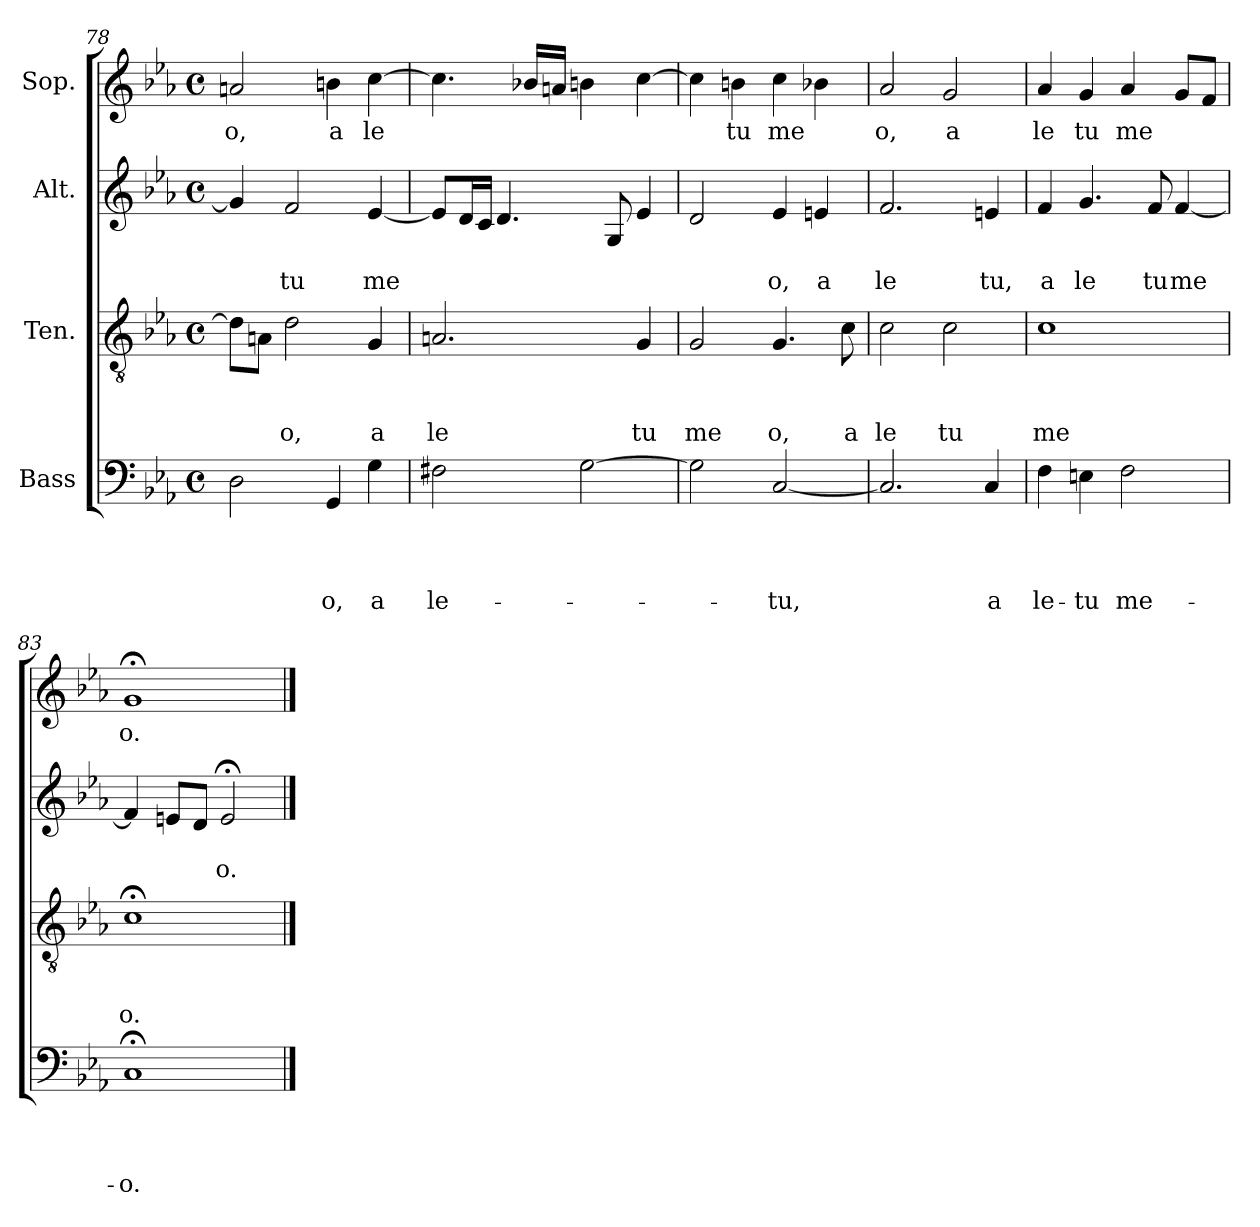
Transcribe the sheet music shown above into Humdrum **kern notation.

**kern	**text	**text	**text	**text	**kern	**text	**text	**text	**kern	**text	**text	**kern	**text
*part4	*part4	*part4	*part4	*part4	*part3	*part3	*part3	*part3	*part2	*part2	*part2	*part1	*part1
*staff4	*staff4	*staff4	*staff4	*staff4	*staff3	*staff3	*staff3	*staff3	*staff2	*staff2	*staff2	*staff1	*staff1
*I"Bass	*	*	*	*	*I"Ten.	*	*	*	*I"Alt.	*	*	*I"Sop.	*
*clefF4	*	*	*	*	*clefGv2	*	*	*	*clefG2	*	*	*clefG2	*
*k[b-e-a-]	*	*	*	*	*k[b-e-a-]	*	*	*	*k[b-e-a-]	*	*	*k[b-e-a-]	*
*E-:	*	*	*	*	*E-:	*	*	*	*E-:	*	*	*E-:	*
*M4/4	*	*	*	*	*M4/4	*	*	*	*M4/4	*	*	*M4/4	*
*met(c)	*	*	*	*	*met(c)	*	*	*	*met(c)	*	*	*met(c)	*
=78	=78	=78	=78	=78	=78	=78	=78	=78	=78	=78	=78	=78	=78
!	!	!	!	!	!	!	!	!	!	!	!	!	!LO:LY:b
2D\	.	.	.	.	8d\L]	.	.	.	4g/]	.	.	2an/	o,
.	.	.	.	.	8An\J	.	.	.	.	.	.	.	.
!	!	!	!	!	!	!	!	!LO:LY:b	!	!	!LO:LY:b	!	!
.	.	.	.	.	2d\	.	.	o,	2f/	.	tu	.	.
!	!	!	!	!LO:LY:b	!	!	!	!	!	!	!	!	!LO:LY:b
4GG/	.	.	.	-o,	.	.	.	.	.	.	.	4bn\	a
!	!	!	!	!LO:LY:b	!	!	!	!LO:LY:b	!	!	!LO:LY:b	!	!LO:LY:b
4G\	.	.	.	a	4G/	.	.	a	[<4e-/	.	me	[>4cc\	le
=79	=79	=79	=79	=79	=79	=79	=79	=79	=79	=79	=79	=79	=79
!	!	!	!	!LO:LY:b	!	!	!	!LO:LY:b	!	!	!	!	!
2F#X\	.	.	.	le-	2.An/	.	.	le	8e-/L]	.	.	4.cc\]	.
.	.	.	.	.	.	.	.	.	16d/L	.	.	.	.
.	.	.	.	.	.	.	.	.	16c/JJ	.	.	.	.
.	.	.	.	.	.	.	.	.	4.d/	.	.	.	.
.	.	.	.	.	.	.	.	.	.	.	.	16b-X/LL	.
.	.	.	.	.	.	.	.	.	.	.	.	16an/JJ	.
[>2G\	.	.	.	.	.	.	.	.	.	.	.	4bn\	.
.	.	.	.	.	.	.	.	.	8G/	.	.	.	.
!	!	!	!	!	!	!	!	!LO:LY:b	!	!	!	!	!
.	.	.	.	.	4G/	.	.	tu	4e-/	.	.	[>4cc\	.
=80	=80	=80	=80	=80	=80	=80	=80	=80	=80	=80	=80	=80	=80
!	!	!	!	!	!	!	!	!LO:LY:b	!	!	!	!	!
2G\]	.	.	.	.	2G/	.	.	me	2d/	.	.	4cc\]	.
!	!	!	!	!	!	!	!	!	!	!	!	!	!LO:LY:b
.	.	.	.	.	.	.	.	.	.	.	.	4bn\	tu
!	!	!	!	!LO:LY:b	!	!	!	!LO:LY:b	!	!	!LO:LY:b	!	!LO:LY:b
[<2C/	.	.	.	-tu,	4.G/	.	.	o,	4e-/	.	o,	4cc\	me
!	!	!	!	!	!	!	!	!	!	!	!LO:LY:b	!	!
.	.	.	.	.	.	.	.	.	4en/	.	a	4b-X\	.
!	!	!	!	!	!	!	!	!LO:LY:b	!	!	!	!	!
.	.	.	.	.	8c\	.	.	a	.	.	.	.	.
=81	=81	=81	=81	=81	=81	=81	=81	=81	=81	=81	=81	=81	=81
!	!	!	!	!	!	!	!	!LO:LY:b	!	!	!LO:LY:b	!	!LO:LY:b
2.C/]	.	.	.	.	2c\	.	.	le	2.f/	.	le	2a-/	o,
!	!	!	!	!	!	!	!	!LO:LY:b	!	!	!	!	!LO:LY:b
.	.	.	.	.	2c\	.	.	tu	.	.	.	2g/	a
!	!	!	!	!LO:LY:b	!	!	!	!	!	!	!LO:LY:b	!	!
4C/	.	.	.	a	.	.	.	.	4en/	.	tu,	.	.
=82	=82	=82	=82	=82	=82	=82	=82	=82	=82	=82	=82	=82	=82
!	!	!	!	!LO:LY:b	!	!	!	!LO:LY:b	!	!	!LO:LY:b	!	!LO:LY:b
4F\	.	.	.	le-	1c	.	.	me	4f/	.	a	4a-/	le
!	!	!	!	!LO:LY:b	!	!	!	!	!	!	!LO:LY:b	!	!LO:LY:b
4En\	.	.	.	-tu	.	.	.	.	4.g/	.	le	4g/	tu
!	!	!	!	!LO:LY:b	!	!	!	!	!	!	!	!	!LO:LY:b
2F\	.	.	.	me-	.	.	.	.	.	.	.	4a-/	me
!	!	!	!	!	!	!	!	!	!	!	!LO:LY:b	!	!
.	.	.	.	.	.	.	.	.	8f/	.	tu	.	.
!	!	!	!	!	!	!	!	!	!	!	!LO:LY:b	!	!
.	.	.	.	.	.	.	.	.	[<4f/	.	me	8g/L	.
.	.	.	.	.	.	.	.	.	.	.	.	8f/J	.
=83	=83	=83	=83	=83	=83	=83	=83	=83	=83	=83	=83	=83	=83
!	!	!	!	!LO:LY:b	!	!	!	!LO:LY:b	!	!	!	!	!LO:LY:b
1C;	.	.	.	-o.	1c;<	.	.	o.	4f/]	.	.	1g;	o.
.	.	.	.	.	.	.	.	.	8en/L	.	.	.	.
.	.	.	.	.	.	.	.	.	8d/J	.	.	.	.
!	!	!	!	!	!	!	!	!	!	!	!LO:LY:b	!	!
.	.	.	.	.	.	.	.	.	2e;/	.	o.	.	.
==	==	==	==	==	==	==	==	==	==	==	==	==	==
*-	*-	*-	*-	*-	*-	*-	*-	*-	*-	*-	*-	*-	*-
